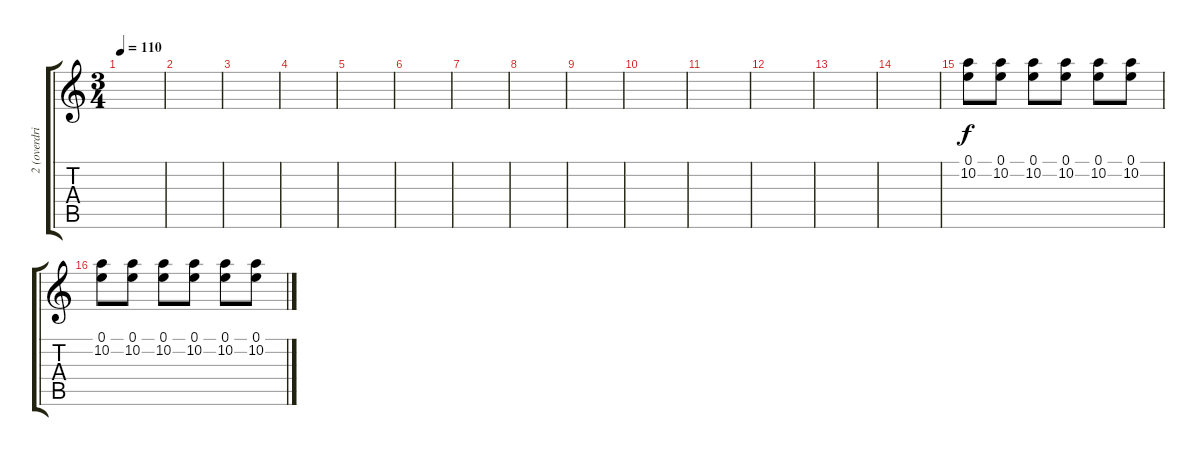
\track ("2 (overdrive)" "2 (overdri") {instrument overdrivenguitar}
\staff {score tabs}
\tuning (E4 B3 G3 D3 A2 E2) {hide}
\ts (3 4)
\tempo 110
\clef g2
\ks c
|
|
|
|
|
|
|
|
|
|
|
|
|
|
(0.1 10.2).8 (0.1 10.2).8 (0.1 10.2).8 (0.1 10.2).8 (0.1 10.2).8 (0.1 10.2).8 |
(0.1 10.2).8 (0.1 10.2).8 (0.1 10.2).8 (0.1 10.2).8 (0.1 10.2).8 (0.1 10.2).8
